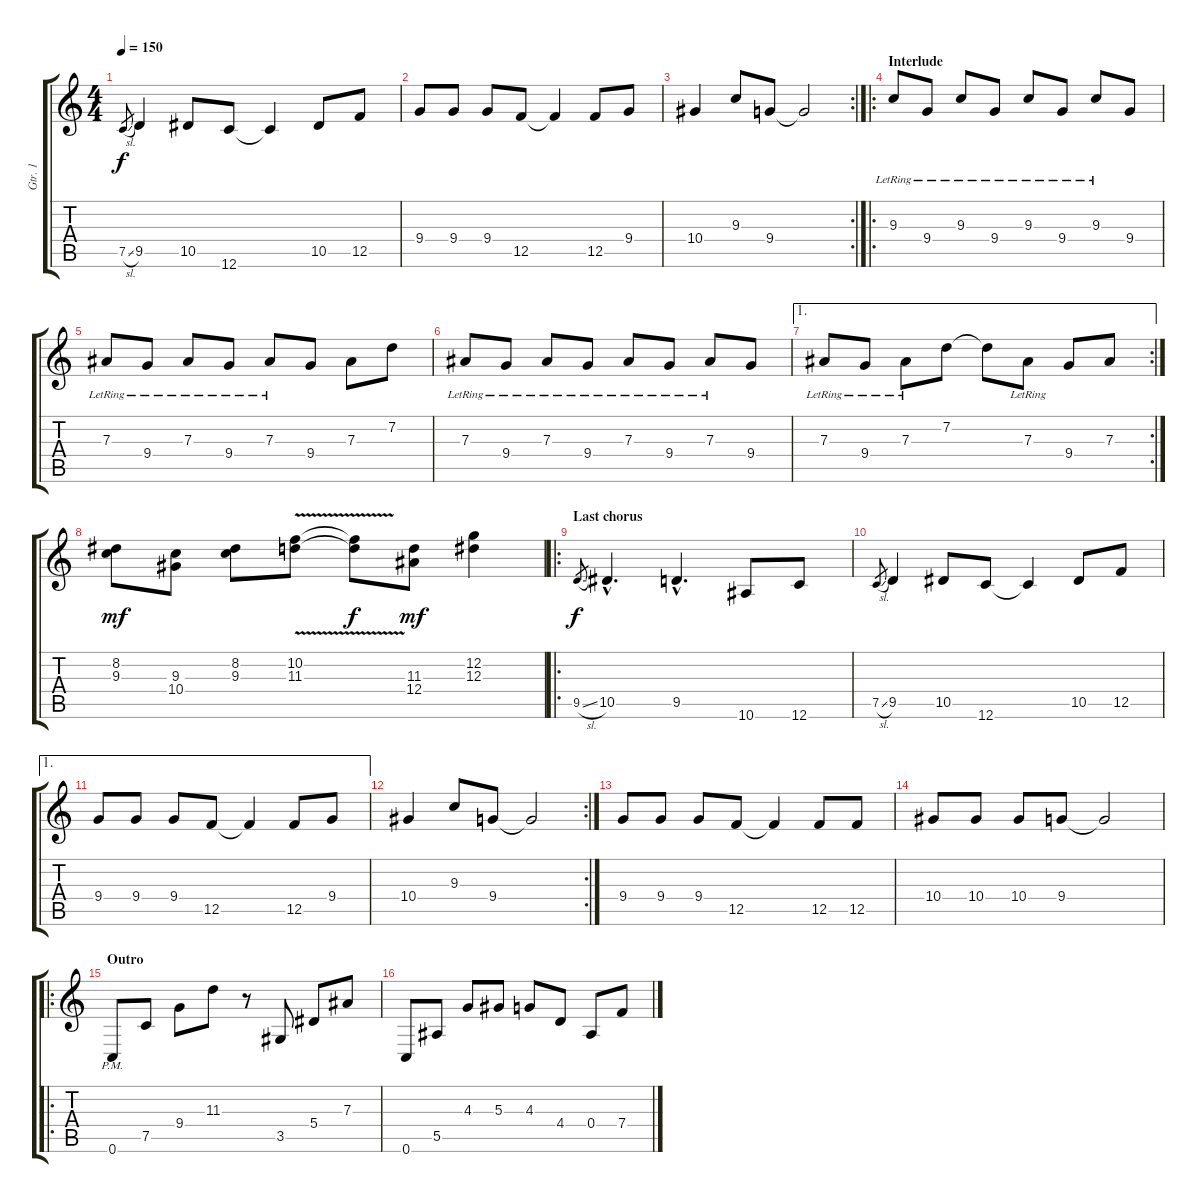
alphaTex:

\track ("Gtr. 1" "Gtr. 1") {instrument distortionguitar}
\staff {score tabs}
\tuning (C4 G3 Eb3 Bb2 F2 C2) {hide}
\ts (4 4)
\tempo 150
\clef g2
\ks c
7.5{sl}.8{gr dy f} 9.5.4 10.5.8 12.6.8 12.6{t}.4 10.5.8 12.5.8 |
9.4.8 9.4.8 9.4.8 12.5.8 12.5{t}.4 12.5.8 9.4.8 |
\rc 2
10.4.4 9.3.8 9.4.8 9.4{t}.2 |
\ro
\section ("" "Interlude")
9.3{lr}.8{balance 8} 9.4{lr}.8 9.3{lr}.8 9.4{lr}.8 9.3{lr}.8 9.4{lr}.8 9.3{lr}.8 9.4.8 |
7.3{lr}.8 9.4{lr}.8 7.3{lr}.8 9.4{lr}.8 7.3{lr}.8 9.4.8 7.3.8 7.2.8 |
7.3{lr}.8 9.4{lr}.8 7.3{lr}.8 9.4{lr}.8 7.3{lr}.8 9.4{lr}.8 7.3{lr}.8 9.4.8 |
\ae 1
\rc 2
7.3{lr}.8 9.4{lr}.8 7.3{lr}.8 7.2.8 7.2{t}.8 7.3{lr}.8 9.4.8 7.3.8 |
(8.2 9.3).8{dy mf} (9.3 10.4).8 (8.2 9.3).8 (10.2 11.3{v}).8 (10.2{t} 11.3{t}).8{dy f} (11.3 12.4).8{dy mf} (12.2 12.3).4 |
\ro
\section ("" "Last chorus")
9.5{sl}.8{gr dy f} 10.5{hac}.4{d balance 2} 9.5{hac}.4{d} 10.6.8 12.6.8 |
7.5{sl}.8{gr} 9.5.4 10.5.8 12.6.8 12.6{t}.4 10.5.8 12.5.8 |
\ae 1
9.4.8 9.4.8 9.4.8 12.5.8 12.5{t}.4 12.5.8 9.4.8 |
\rc 2
10.4.4 9.3.8 9.4.8 9.4{t}.2 |
9.4.8 9.4.8 9.4.8 12.5.8 12.5{t}.4 12.5.8 12.5.8 |
10.4.8 10.4.8 10.4.8 9.4.8 9.4{t}.2 |
\ro
\section ("" "Outro")
0.6{pm}.8 7.5.8 9.4.8 11.3.8 r.8 3.5.8 5.4.8 7.3.8 |
0.6.8 5.5.8 4.3.8 5.3.8 4.3.8 4.4.8 0.4.8 7.4.8
